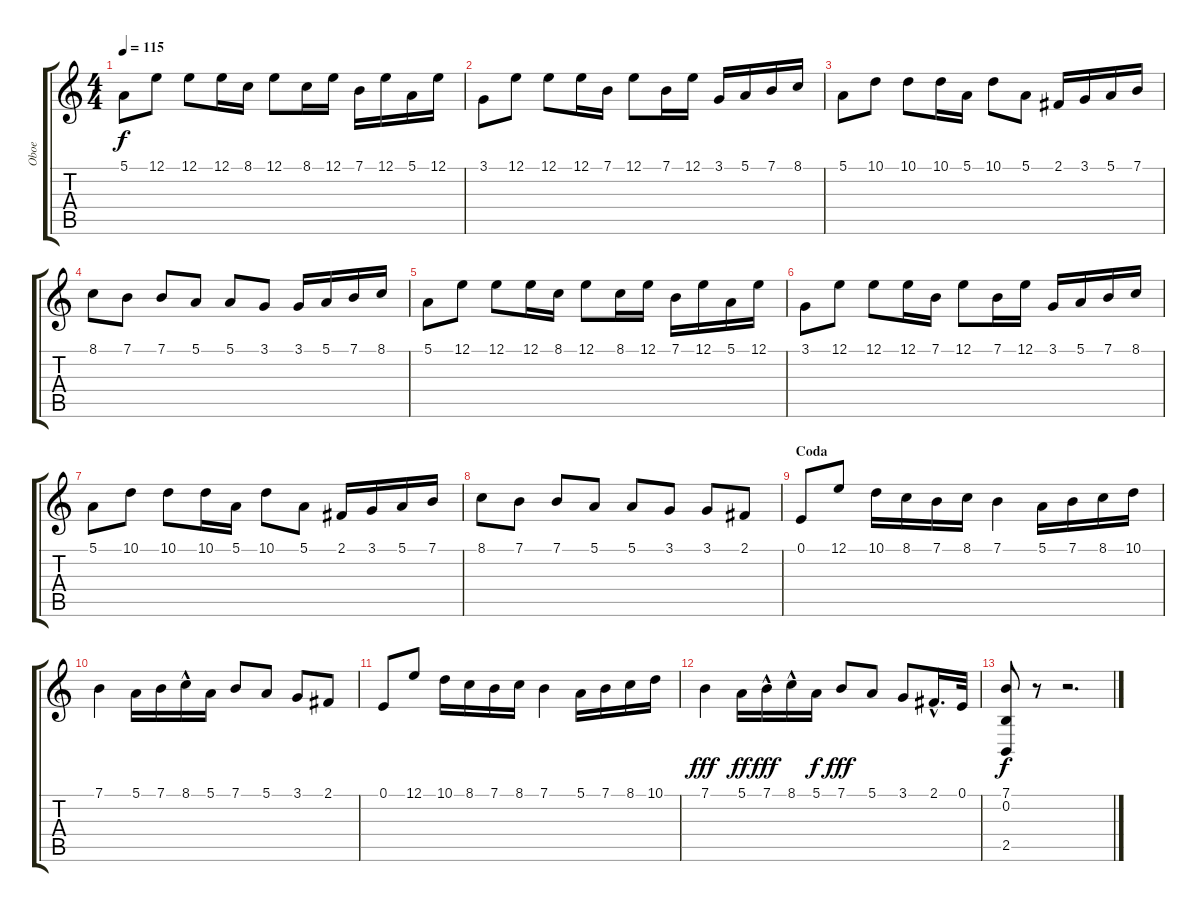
\track ("Oboe" "Oboe") {instrument oboe}
\staff {score tabs}
\tuning (E4 B3 G3 D3 A2 E2) {hide}
\ts (4 4)
\tempo 115
\clef g2
\ks c
5.1.8{dy f} 12.1.8 12.1.8 12.1.16 8.1.16 12.1.8 8.1.16 12.1.16 7.1.16 12.1.16 5.1.16 12.1.16 |
3.1.8 12.1.8 12.1.8 12.1.16 7.1.16 12.1.8 7.1.16 12.1.16 3.1.16 5.1.16 7.1.16 8.1.16 |
5.1.8 10.1.8 10.1.8 10.1.16 5.1.16 10.1.8 5.1.8 2.1.16 3.1.16 5.1.16 7.1.16 |
8.1.8 7.1.8 7.1.8 5.1.8 5.1.8 3.1.8 3.1.16 5.1.16 7.1.16 8.1.16 |
5.1.8 12.1.8 12.1.8 12.1.16 8.1.16 12.1.8 8.1.16 12.1.16 7.1.16 12.1.16 5.1.16 12.1.16 |
3.1.8 12.1.8 12.1.8 12.1.16 7.1.16 12.1.8 7.1.16 12.1.16 3.1.16 5.1.16 7.1.16 8.1.16 |
5.1.8 10.1.8 10.1.8 10.1.16 5.1.16 10.1.8 5.1.8 2.1.16 3.1.16 5.1.16 7.1.16 |
8.1.8 7.1.8 7.1.8 5.1.8 5.1.8 3.1.8 3.1.8 2.1.8 |
\section ("" "Coda")
0.1.8 12.1.8 10.1.16 8.1.16 7.1.16 8.1.16 7.1.4 5.1.16 7.1.16 8.1.16 10.1.16 |
7.1.4 5.1.16 7.1.16 8.1{hac}.16 5.1.16 7.1.8 5.1.8 3.1.8 2.1.8 |
0.1.8 12.1.8 10.1.16 8.1.16 7.1.16 8.1.16 7.1.4 5.1.16 7.1.16 8.1.16 10.1.16 |
7.1.4{dy fff} 5.1.16{dy ff} 7.1{hac}.16{dy fff} 8.1{hac}.16 5.1.16{dy f} 7.1.8{dy fff} 5.1.8 3.1.8 2.1{hac}.16{d} 0.1.32 |
(7.1 0.2 2.5).8{dy f} r.8 r.2{d}
